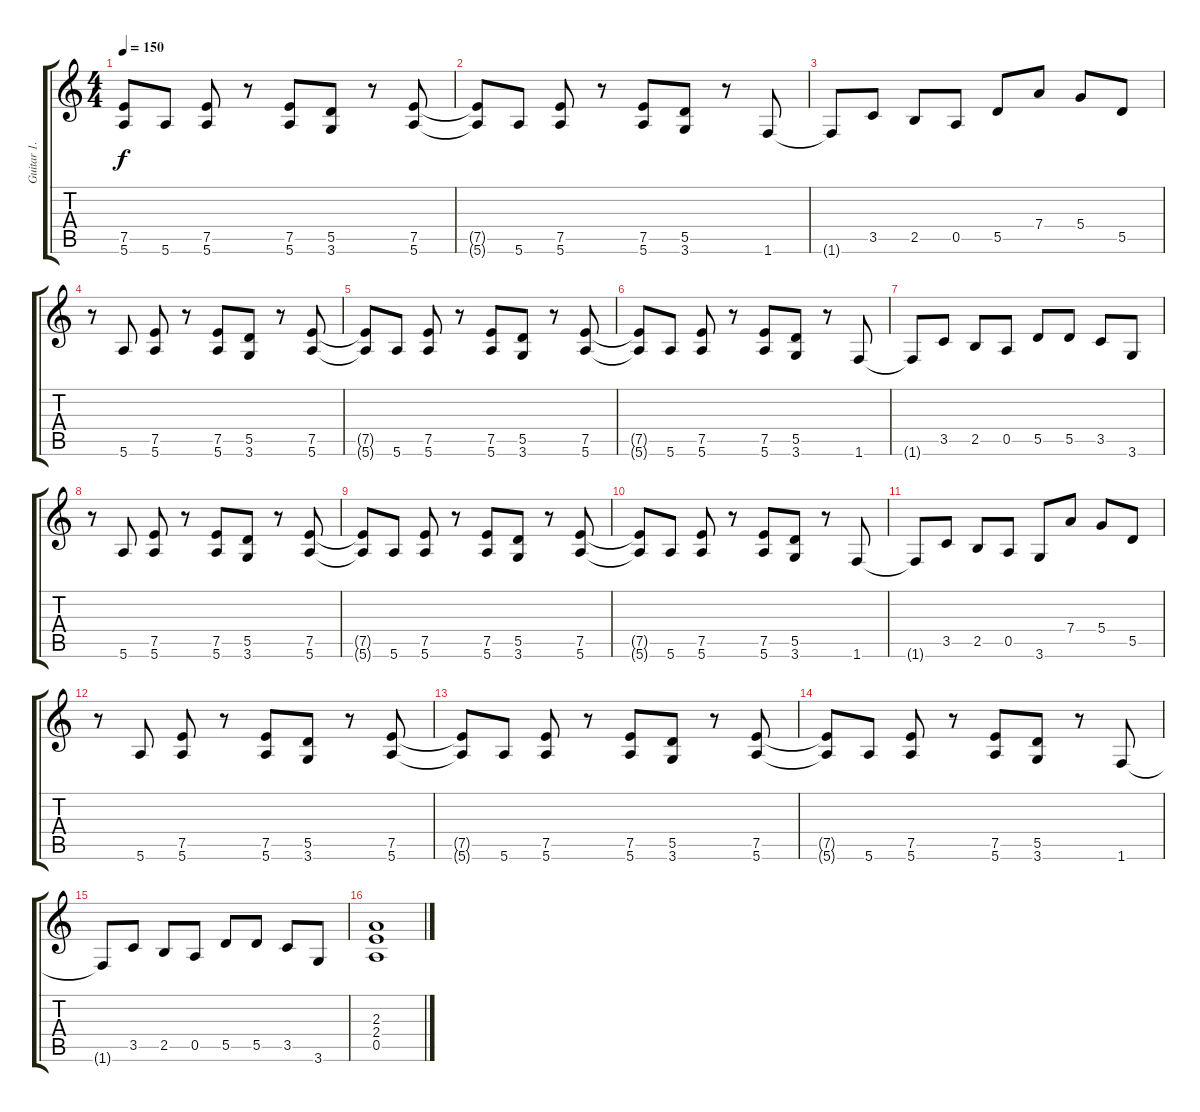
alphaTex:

\track ("Guitar 1." "Guitar 1.") {instrument overdrivenguitar}
\staff {score tabs}
\tuning (E4 B3 G3 D3 A2 E2) {hide}
\ts (4 4)
\tempo 150
\clef g2
\ks c
(7.5{t} 5.6{t}).8{dy f} 5.6.8 (7.5 5.6).8 r.8 (7.5 5.6).8 (5.5 3.6).8 r.8 (7.5 5.6).8 |
(7.5{t} 5.6{t}).8 5.6.8 (7.5 5.6).8 r.8 (7.5 5.6).8 (5.5 3.6).8 r.8 1.6.8 |
1.6{t}.8 3.5.8 2.5.8 0.5.8 5.5.8 7.4.8 5.4.8 5.5.8 |
r.8 5.6.8 (7.5 5.6).8 r.8 (7.5 5.6).8 (5.5 3.6).8 r.8 (7.5 5.6).8 |
(7.5{t} 5.6{t}).8 5.6.8 (7.5 5.6).8 r.8 (7.5 5.6).8 (5.5 3.6).8 r.8 (7.5 5.6).8 |
(7.5{t} 5.6{t}).8 5.6.8 (7.5 5.6).8 r.8 (7.5 5.6).8 (5.5 3.6).8 r.8 1.6.8 |
1.6{t}.8 3.5.8 2.5.8 0.5.8 5.5.8 5.5.8 3.5.8 3.6.8 |
r.8 5.6.8 (7.5 5.6).8 r.8 (7.5 5.6).8 (5.5 3.6).8 r.8 (7.5 5.6).8 |
(7.5{t} 5.6{t}).8 5.6.8 (7.5 5.6).8 r.8 (7.5 5.6).8 (5.5 3.6).8 r.8 (7.5 5.6).8 |
(7.5{t} 5.6{t}).8 5.6.8 (7.5 5.6).8 r.8 (7.5 5.6).8 (5.5 3.6).8 r.8 1.6.8 |
1.6{t}.8 3.5.8 2.5.8 0.5.8 3.6.8 7.4.8 5.4.8 5.5.8 |
r.8 5.6.8 (7.5 5.6).8 r.8 (7.5 5.6).8 (5.5 3.6).8 r.8 (7.5 5.6).8 |
(7.5{t} 5.6{t}).8 5.6.8 (7.5 5.6).8 r.8 (7.5 5.6).8 (5.5 3.6).8 r.8 (7.5 5.6).8 |
(7.5{t} 5.6{t}).8 5.6.8 (7.5 5.6).8 r.8 (7.5 5.6).8 (5.5 3.6).8 r.8 1.6.8 |
1.6{t}.8 3.5.8 2.5.8 0.5.8 5.5.8 5.5.8 3.5.8 3.6.8 |
(2.3 2.4 0.5).1
